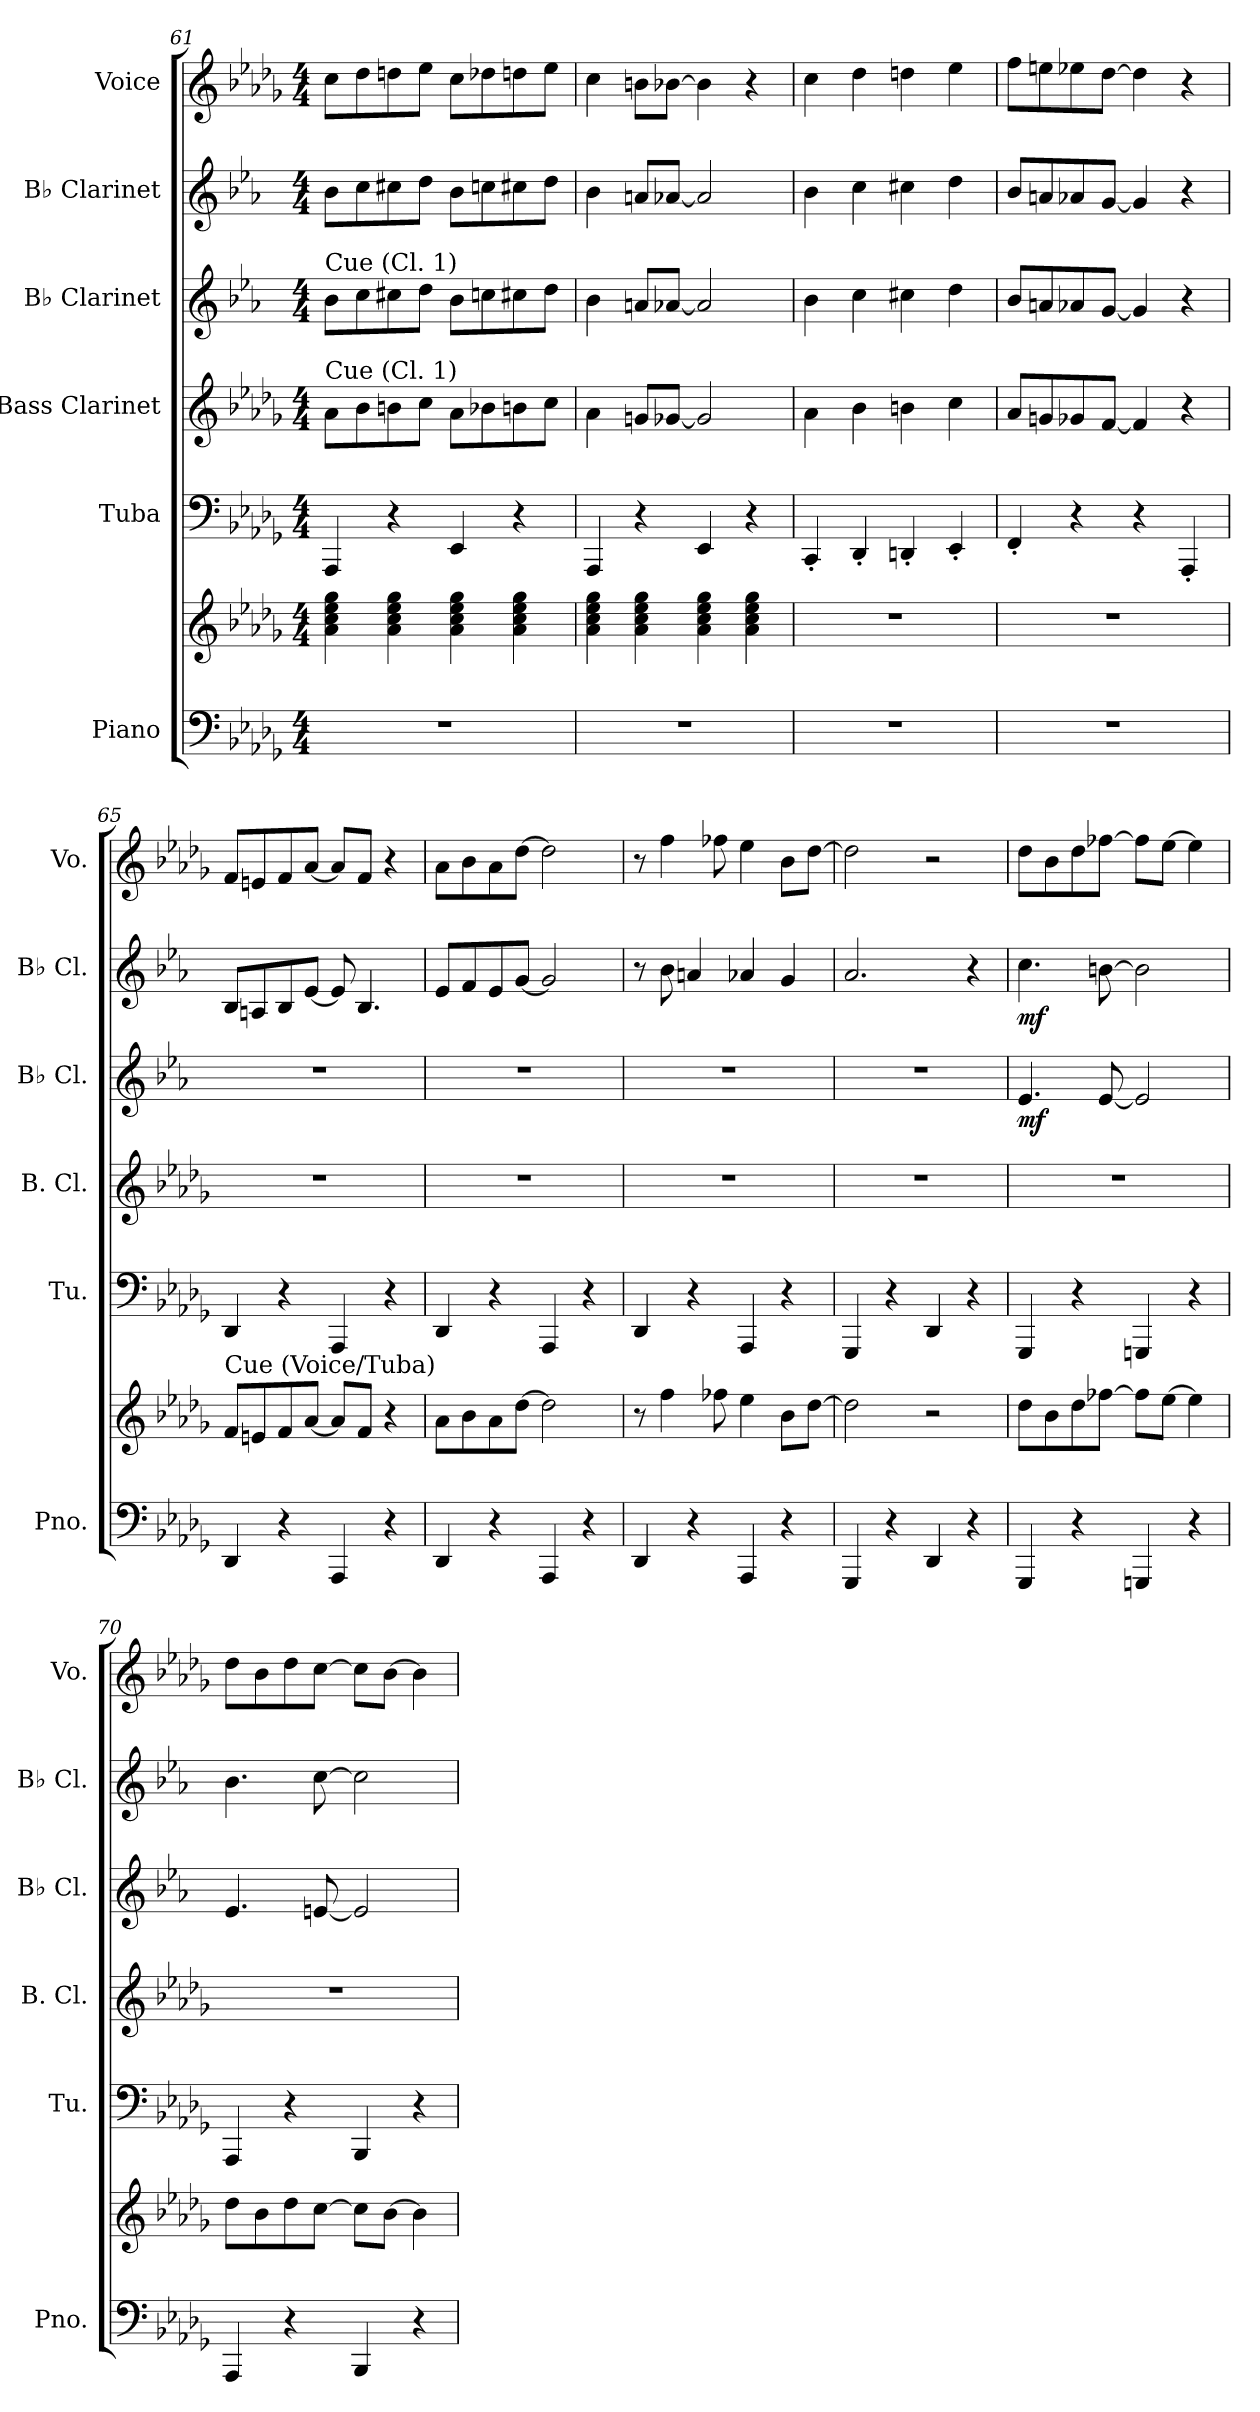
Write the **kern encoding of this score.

**kern	**kern	**kern	**kern	**kern	**dynam	**kern	**dynam	**kern
*part6	*part6	*part5	*part4	*part3	*part3	*part2	*part2	*part1
*staff7	*staff6	*staff5	*staff4	*staff3	*staff3	*staff2	*staff2	*staff1
*I"Piano	*	*I"Tuba	*I"Bass Clarinet	*I"B♭ Clarinet	*	*I"B♭ Clarinet	*	*I"Voice
*I'Pno.	*	*I'Tu.	*I'B. Cl.	*I'B♭ Cl.	*	*I'B♭ Cl.	*	*I'Vo.
*clefF4	*clefG2	*clefF4	*clefG2	*clefG2	*	*clefG2	*	*clefG2
*	*	*	*ITrd8c14	*ITrd1c2	*	*ITrd1c2	*	*
*k[b-e-a-d-g-]	*k[b-e-a-d-g-]	*k[b-e-a-d-g-]	*k[b-e-a-d-g-]	*k[b-e-a-d-g-]	*	*k[b-e-a-d-g-]	*	*k[b-e-a-d-g-]
*M4/4	*M4/4	*M4/4	*M4/4	*M4/4	*	*M4/4	*	*M4/4
=61	=61	=61	=61	=61	=61	=61	=61	=61
!	!	!	!	!LO:TX:a:t=Cue (Cl. 1)	!	!	!	!
!	!	!	!LO:TX:a:t=Cue (Cl. 1)	!	!	!	!	!
1r	4a-\ 4cc\ 4ee-\ 4gg-\	4AAA-/	8A-\L	8a-\L	.	8a-\L	.	8cc\L
.	.	.	8B-\	8b-\	.	8b-\	.	8dd-\
.	4a-\ 4cc\ 4ee-\ 4gg-\	4r	8Bn\	8bn\	.	8bn\	.	8ddn\
.	.	.	8c\J	8cc\J	.	8cc\J	.	8ee-\J
.	4a-\ 4cc\ 4ee-\ 4gg-\	4EE-/	8A-\L	8a-\L	.	8a-\L	.	8cc\L
.	.	.	8B-X\	8b-X\	.	8b-X\	.	8dd-X\
.	4a-\ 4cc\ 4ee-\ 4gg-\	4r	8Bn\	8bn\	.	8bn\	.	8ddn\
.	.	.	8c\J	8cc\J	.	8cc\J	.	8ee-\J
!!LO:PB:g=z
=62	=62	=62	=62	=62	=62	=62	=62	=62
1r	4a-\ 4cc\ 4ee-\ 4gg-\	4AAA-/	4A-\	4a-\	.	4a-\	.	4cc\
.	4a-\ 4cc\ 4ee-\ 4gg-\	4r	8Gn/L	8gn/L	.	8gn/L	.	8bn\L
.	.	.	[8G-X/J	[8g-X/J	.	[8g-X/J	.	[8b-X\J
.	4a-\ 4cc\ 4ee-\ 4gg-\	4EE-/	2G-/]	2g-/]	.	2g-/]	.	4b-\]
.	4a-\ 4cc\ 4ee-\ 4gg-\	4r	.	.	.	.	.	4r
=63	=63	=63	=63	=63	=63	=63	=63	=63
1r	1r	4CC'/	4A-\	4a-\	.	4a-\	.	4cc\
.	.	4DD-'/	4B-\	4b-\	.	4b-\	.	4dd-\
.	.	4DDn'/	4Bn\	4bn\	.	4bn\	.	4ddn\
.	.	4EE-'/	4c\	4cc\	.	4cc\	.	4ee-\
=64	=64	=64	=64	=64	=64	=64	=64	=64
1r	1r	4FF'/	8A-/L	8a-/L	.	8a-/L	.	8ff\L
.	.	.	8Gn/	8gn/	.	8gn/	.	8een\
.	.	4r	8G-X/	8g-X/	.	8g-X/	.	8ee-X\
.	.	.	[8F/J	[8f/J	.	[8f/J	.	[8dd-\J
.	.	4r	4F/]	4f/]	.	4f/]	.	4dd-\]
.	.	4AAA-'/	4r	4r	.	4r	.	4r
=65	=65	=65	=65	=65	=65	=65	=65	=65
!	!LO:TX:a:t=Cue (Voice/Tuba)	!	!	!	!	!	!	!
4DD-/	8f/L	4DD-/	1r	1r	.	8A-/L	.	8f/L
.	8en/	.	.	.	.	8Gn/	.	8en/
4r	8f/	4r	.	.	.	8A-/	.	8f/
.	[8a-/J	.	.	.	.	[8d-/J	.	[8a-/J
4AAA-/	8a-/L]	4AAA-/	.	.	.	8d-/]	.	8a-/L]
.	8f/J	.	.	.	.	4.A-/	.	8f/J
4r	4r	4r	.	.	.	.	.	4r
=66	=66	=66	=66	=66	=66	=66	=66	=66
4DD-/	8a-\L	4DD-/	1r	1r	.	8d-/L	.	8a-\L
.	8b-\	.	.	.	.	8e-/	.	8b-\
4r	8a-\	4r	.	.	.	8d-/	.	8a-\
.	[8dd-\J	.	.	.	.	[8f/J	.	[8dd-\J
4AAA-/	2dd-\]	4AAA-/	.	.	.	2f/]	.	2dd-\]
4r	.	4r	.	.	.	.	.	.
!!LO:PB:g=z
=67	=67	=67	=67	=67	=67	=67	=67	=67
4DD-/	8r	4DD-/	1r	1r	.	8r	.	8r
.	4ff\	.	.	.	.	8a-\	.	4ff\
4r	.	4r	.	.	.	4gn/	.	.
.	8ff-X\	.	.	.	.	.	.	8ff-X\
4AAA-/	4ee-\	4AAA-/	.	.	.	4g-X/	.	4ee-\
4r	8b-\L	4r	.	.	.	4f/	.	8b-\L
.	[8dd-\J	.	.	.	.	.	.	[8dd-\J
=68	=68	=68	=68	=68	=68	=68	=68	=68
4GGG-/	2dd-\]	4GGG-/	1r	1r	.	2.g-/	.	2dd-\]
4r	.	4r	.	.	.	.	.	.
4DD-/	2r	4DD-/	.	.	.	.	.	2r
4r	.	4r	.	.	.	4r	.	.
=69	=69	=69	=69	=69	=69	=69	=69	=69
!	!	!	!	!	!LO:DY:b	!	!LO:DY:b	!
4GGG-/	8dd-\L	4GGG-/	1r	4.d-/	mf	4.b-\	mf	8dd-\L
.	8b-\	.	.	.	.	.	.	8b-\
4r	8dd-\	4r	.	.	.	.	.	8dd-\
.	[8ff-X\J	.	.	[8d-/	.	[8an\	.	[8ff-X\J
4GGGn/	8ff-\L]	4GGGn/	.	2d-/]	.	2a\]	.	8ff-\L]
.	[8ee-\J	.	.	.	.	.	.	[8ee-\J
4r	4ee-\]	4r	.	.	.	.	.	4ee-\]
=70	=70	=70	=70	=70	=70	=70	=70	=70
4AAA-/	8dd-\L	4AAA-/	1r	4.d-/	.	4.a-\	.	8dd-\L
.	8b-\	.	.	.	.	.	.	8b-\
4r	8dd-\	4r	.	.	.	.	.	8dd-\
.	[8cc\J	.	.	[8dn/	.	[8b-\	.	[8cc\J
4BBB-/	8cc\L]	4BBB-/	.	2d/]	.	2b-\]	.	8cc\L]
.	[8b-\J	.	.	.	.	.	.	[8b-\J
4r	4b-\]	4r	.	.	.	.	.	4b-\]
=	=	=	=	=	=	=	=	=
*-	*-	*-	*-	*-	*-	*-	*-	*-
